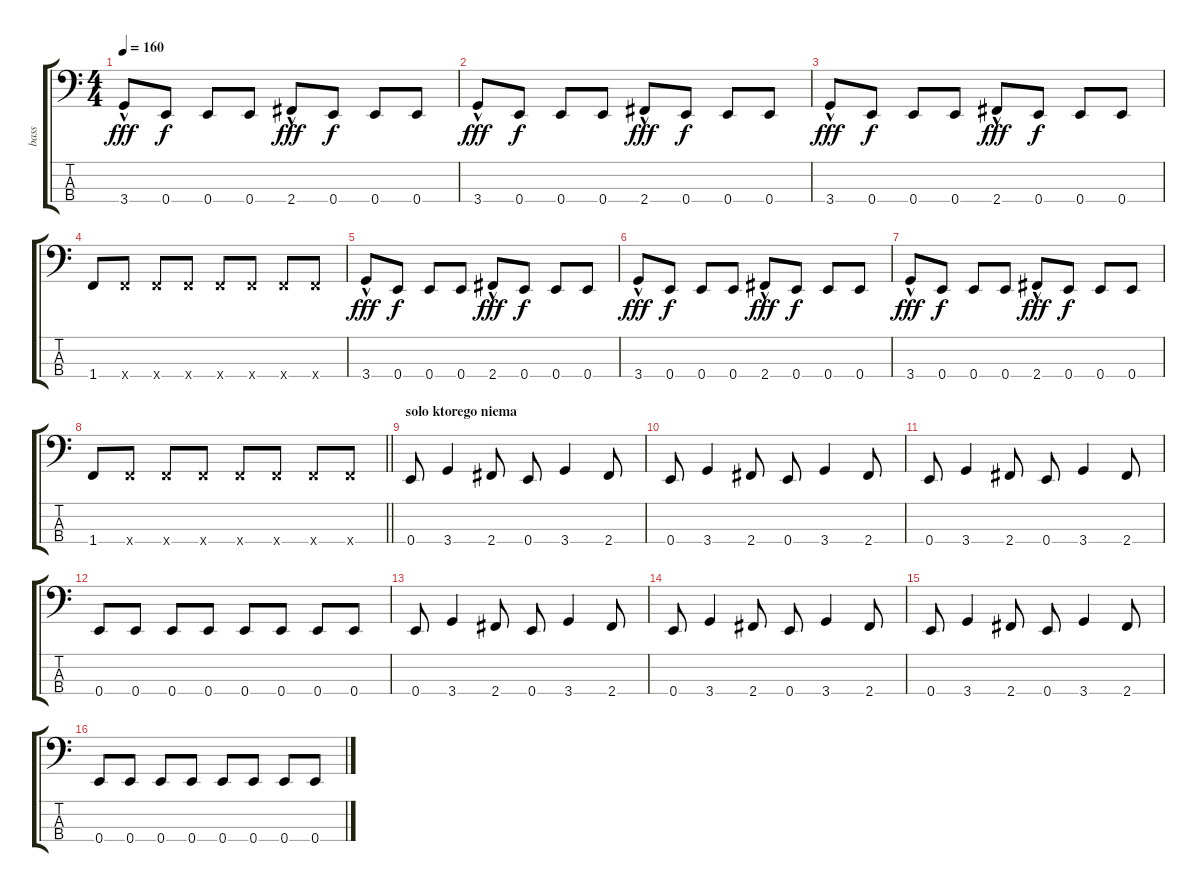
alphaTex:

\track ("bass" "bass") {instrument electricbassfinger}
\staff {score tabs}
\tuning (G2 D2 A1 E1) {hide}
\ts (4 4)
\tempo 160
\clef f4
\ks c
3.4{hac}.8{dy fff} 0.4.8{dy f} 0.4.8 0.4.8 2.4{hac}.8{dy fff} 0.4.8{dy f} 0.4.8 0.4.8 |
3.4{hac}.8{dy fff} 0.4.8{dy f} 0.4.8 0.4.8 2.4{hac}.8{dy fff} 0.4.8{dy f} 0.4.8 0.4.8 |
3.4{hac}.8{dy fff} 0.4.8{dy f} 0.4.8 0.4.8 2.4{hac}.8{dy fff} 0.4.8{dy f} 0.4.8 0.4.8 |
1.4.8 1.4{x}.8 1.4{x}.8 1.4{x}.8 1.4{x}.8 1.4{x}.8 1.4{x}.8 1.4{x}.8 |
3.4{hac}.8{dy fff} 0.4.8{dy f} 0.4.8 0.4.8 2.4{hac}.8{dy fff} 0.4.8{dy f} 0.4.8 0.4.8 |
3.4{hac}.8{dy fff} 0.4.8{dy f} 0.4.8 0.4.8 2.4{hac}.8{dy fff} 0.4.8{dy f} 0.4.8 0.4.8 |
3.4{hac}.8{dy fff} 0.4.8{dy f} 0.4.8 0.4.8 2.4{hac}.8{dy fff} 0.4.8{dy f} 0.4.8 0.4.8 |
\barLineRight lightlight
1.4.8 1.4{x}.8 1.4{x}.8 1.4{x}.8 1.4{x}.8 1.4{x}.8 1.4{x}.8 1.4{x}.8 |
\section ("" "solo ktorego niema")
0.4.8 3.4.4 2.4.8 0.4.8 3.4.4 2.4.8 |
0.4.8 3.4.4 2.4.8 0.4.8 3.4.4 2.4.8 |
0.4.8 3.4.4 2.4.8 0.4.8 3.4.4 2.4.8 |
0.4.8 0.4.8 0.4.8 0.4.8 0.4.8 0.4.8 0.4.8 0.4.8 |
0.4.8 3.4.4 2.4.8 0.4.8 3.4.4 2.4.8 |
0.4.8 3.4.4 2.4.8 0.4.8 3.4.4 2.4.8 |
0.4.8 3.4.4 2.4.8 0.4.8 3.4.4 2.4.8 |
0.4.8 0.4.8 0.4.8 0.4.8 0.4.8 0.4.8 0.4.8 0.4.8
